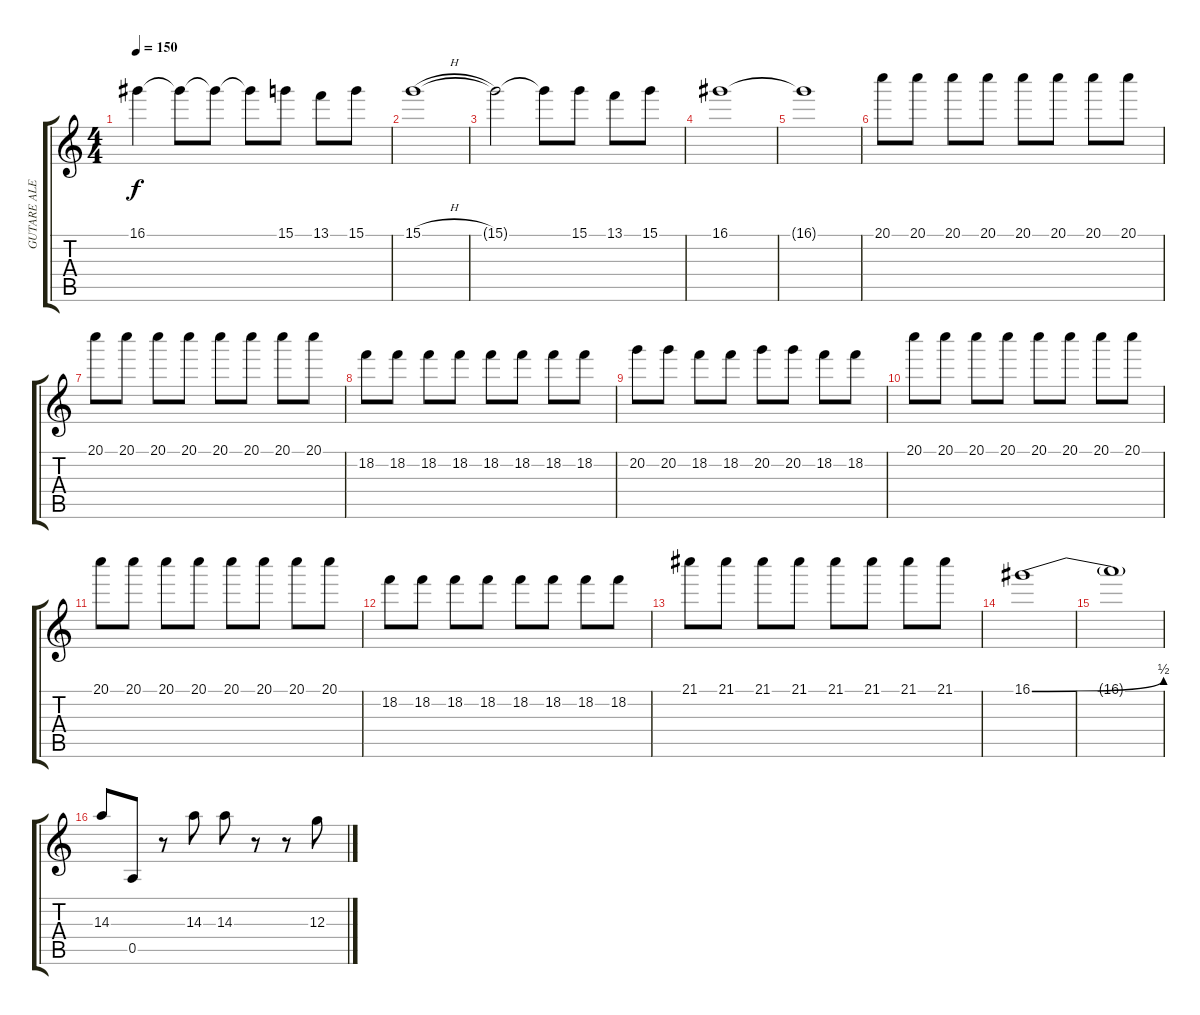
\track ("GUTARE ALEX" "GUTARE ALE") {instrument electricguitarjazz}
\staff {score tabs}
\tuning (E4 B3 G3 D3 A2 E2) {hide}
\ts (4 4)
\tempo 150
\clef g2
\ks c
16.1{t}.4{dy f} 16.1{t}.8 16.1{t}.8 16.1{t}.8 15.1.8 13.1.8 15.1.8 |
15.1{h}.1 |
15.1{t}.2 15.1{t}.8 15.1.8 13.1.8 15.1.8 |
16.1.1 |
16.1{t}.1 |
20.1.8 20.1.8 20.1.8 20.1.8 20.1.8 20.1.8 20.1.8 20.1.8 |
20.1.8 20.1.8 20.1.8 20.1.8 20.1.8 20.1.8 20.1.8 20.1.8 |
18.2.8 18.2.8 18.2.8 18.2.8 18.2.8 18.2.8 18.2.8 18.2.8 |
20.2.8 20.2.8 18.2.8 18.2.8 20.2.8 20.2.8 18.2.8 18.2.8 |
20.1.8 20.1.8 20.1.8 20.1.8 20.1.8 20.1.8 20.1.8 20.1.8 |
20.1.8 20.1.8 20.1.8 20.1.8 20.1.8 20.1.8 20.1.8 20.1.8 |
18.2.8 18.2.8 18.2.8 18.2.8 18.2.8 18.2.8 18.2.8 18.2.8 |
21.1.8 21.1.8 21.1.8 21.1.8 21.1.8 21.1.8 21.1.8 21.1.8 |
16.1{be (bend 0 0 60 2)}.1 |
16.1{t}.1 |
14.3.8 0.5.8 r.8 14.3.8 14.3.8 r.8 r.8 12.3.8
